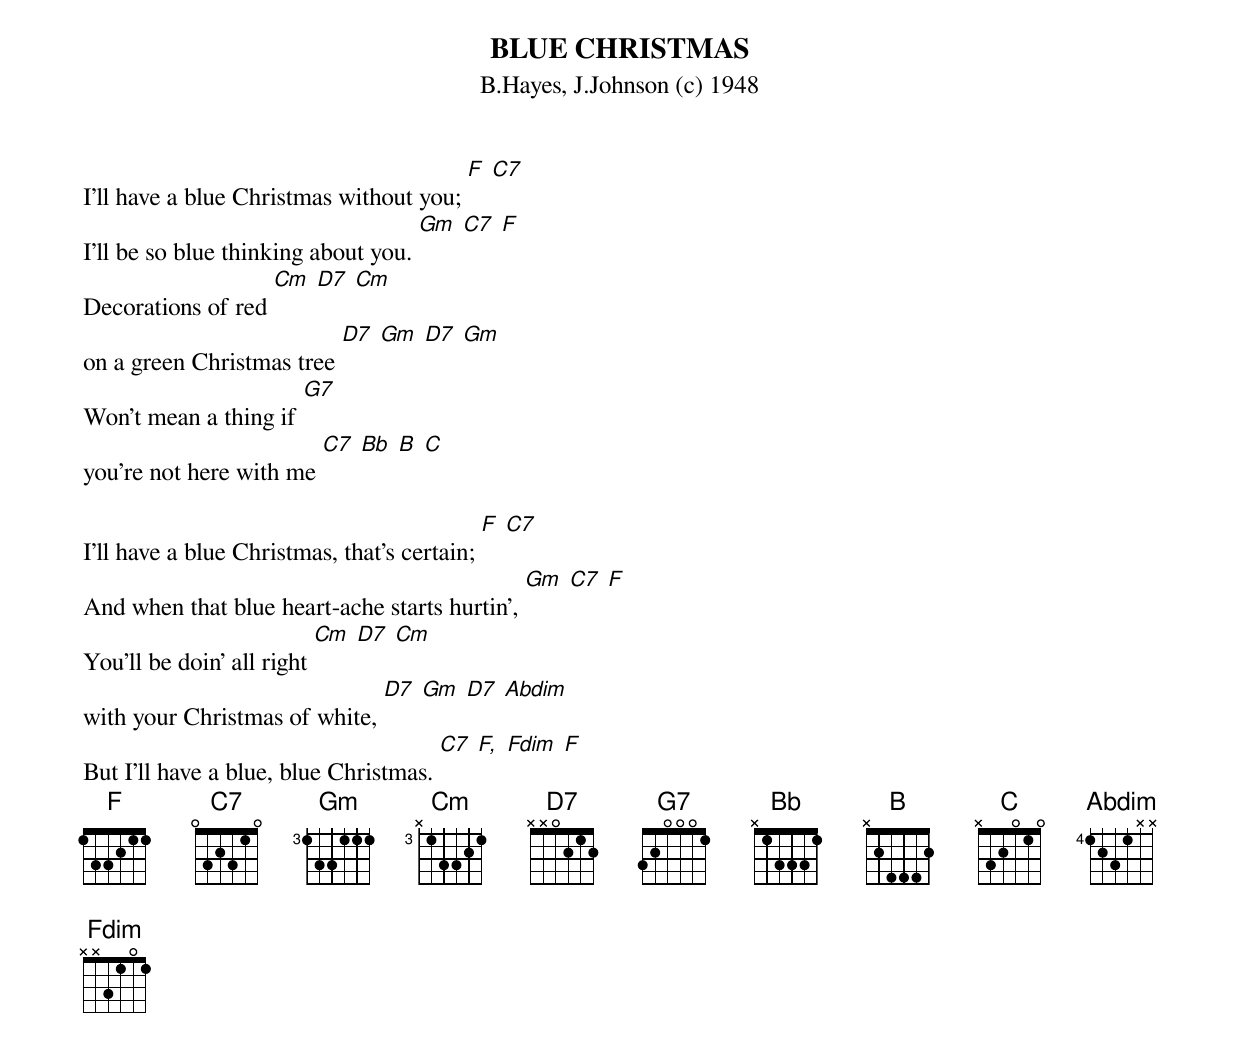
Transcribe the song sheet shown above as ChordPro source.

{t:BLUE CHRISTMAS}
{st:B.Hayes, J.Johnson (c) 1948}

I'll have a blue Christmas without you; [F] [C7]
I'll be so blue thinking about you. [Gm] [C7] [F]
Decorations of red [Cm] [D7] [Cm]
on a green Christmas tree [D7] [Gm] [D7] [Gm]
Won't mean a thing if [G7]
you're not here with me [C7] [Bb] [B] [C]

I'll have a blue Christmas, that's certain; [F] [C7]
And when that blue heart-ache starts hurtin', [Gm] [C7] [F]
You'll be doin' all right [Cm] [D7] [Cm]
with your Christmas of white, [D7] [Gm] [D7] [Abdim]
But I'll have a blue, blue Christmas. [C7] [F,] [Fdim] [F]
